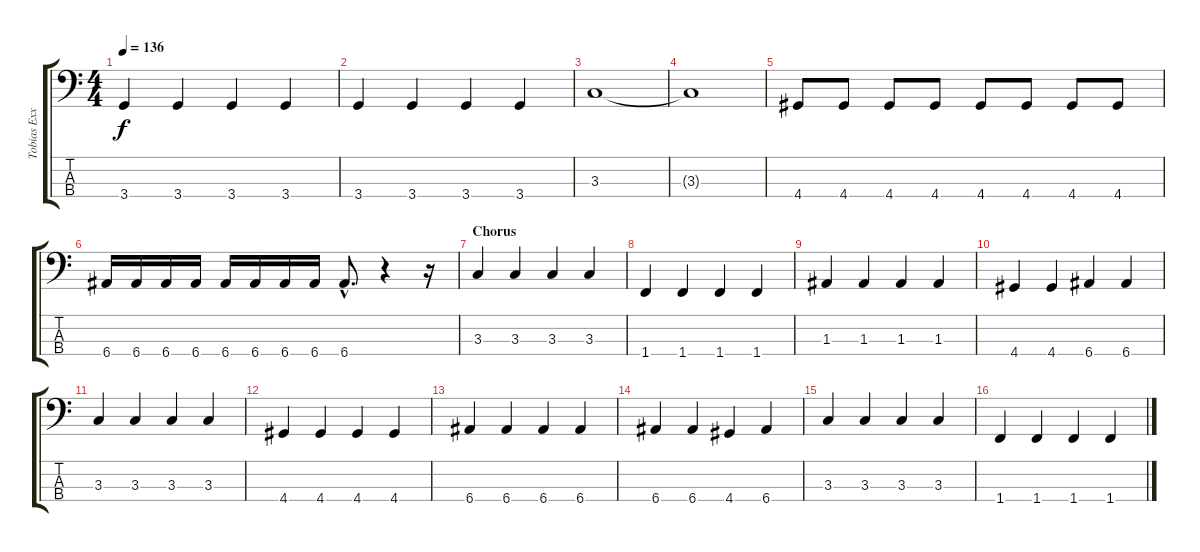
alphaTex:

\track ("Tobias Exxel" "Tobias Exx") {instrument electricbasspick}
\staff {score tabs}
\tuning (G2 D2 A1 E1) {hide}
\ts (4 4)
\tempo 136
\clef f4
\ks c
3.4.4{dy f} 3.4.4 3.4.4 3.4.4 |
3.4.4 3.4.4 3.4.4 3.4.4 |
3.3.1 |
3.3{t}.1 |
4.4.8 4.4.8 4.4.8 4.4.8 4.4.8 4.4.8 4.4.8 4.4.8 |
6.4.16 6.4.16 6.4.16 6.4.16 6.4.16 6.4.16 6.4.16 6.4.16 6.4{hac}.8{d} r.4 r.16 |
\section ("" "Chorus")
3.3.4 3.3.4 3.3.4 3.3.4 |
1.4.4 1.4.4 1.4.4 1.4.4 |
1.3.4 1.3.4 1.3.4 1.3.4 |
4.4.4 4.4.4 6.4.4 6.4.4 |
3.3.4 3.3.4 3.3.4 3.3.4 |
4.4.4 4.4.4 4.4.4 4.4.4 |
6.4.4 6.4.4 6.4.4 6.4.4 |
6.4.4 6.4.4 4.4.4 6.4.4 |
3.3.4 3.3.4 3.3.4 3.3.4 |
1.4.4 1.4.4 1.4.4 1.4.4
